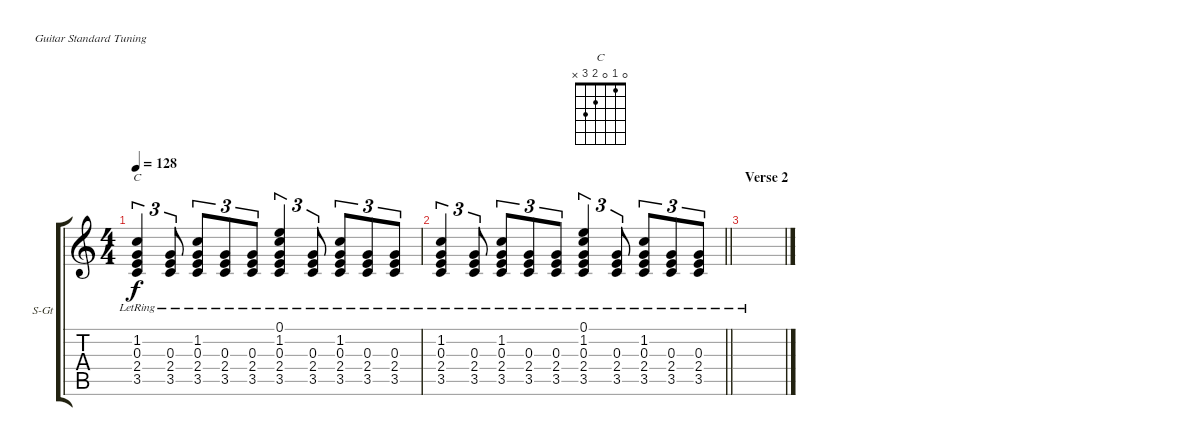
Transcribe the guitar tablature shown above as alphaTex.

\bracketExtendMode groupsimilarinstruments
\firstSystemTrackNameOrientation horizontal
\otherSystemsTrackNameOrientation horizontal
\track ("Guitar" "S-Gt") {instrument acousticguitarsteel}
\staff {score tabs}
\tuning (E4 B3 G3 D3 A2 E2)
\chord ("C" 0 1 0 2 3 x)
\ts (4 4)
\tempo 128
\clef g2
\ks c
(1.2{lr} 0.3{lr} 2.4{lr} 3.5{lr}).4{tu (3 2) ch "C" dy f} (0.3{lr} 2.4{lr} 3.5{lr}).8{tu (3 2)} (1.2{lr} 0.3{lr} 2.4{lr} 3.5{lr}).8{tu (3 2)} (0.3{lr} 2.4{lr} 3.5{lr}).8{tu (3 2)} (0.3{lr} 2.4{lr} 3.5{lr}).8{tu (3 2)} (0.1{lr} 1.2{lr} 0.3{lr} 2.4{lr} 3.5{lr}).4{tu (3 2)} (0.3{lr} 2.4{lr} 3.5{lr}).8{tu (3 2)} (1.2{lr} 0.3{lr} 2.4{lr} 3.5{lr}).8{tu (3 2)} (0.3{lr} 2.4{lr} 3.5{lr}).8{tu (3 2)} (0.3{lr} 2.4{lr} 3.5{lr}).8{tu (3 2)} |
\barLineRight lightlight
(1.2{lr} 0.3{lr} 2.4{lr} 3.5{lr}).4{tu (3 2)} (0.3{lr} 2.4{lr} 3.5{lr}).8{tu (3 2)} (1.2{lr} 0.3{lr} 2.4{lr} 3.5{lr}).8{tu (3 2)} (0.3{lr} 2.4{lr} 3.5{lr}).8{tu (3 2)} (0.3{lr} 2.4{lr} 3.5{lr}).8{tu (3 2)} (0.1{lr} 1.2{lr} 0.3{lr} 2.4{lr} 3.5{lr}).4{tu (3 2)} (0.3{lr} 2.4{lr} 3.5{lr}).8{tu (3 2)} (1.2{lr} 0.3{lr} 2.4{lr} 3.5{lr}).8{tu (3 2)} (0.3{lr} 2.4{lr} 3.5{lr}).8{tu (3 2)} (0.3{lr} 2.4{lr} 3.5{lr}).8{tu (3 2)} |
\section ("" "Verse 2")
